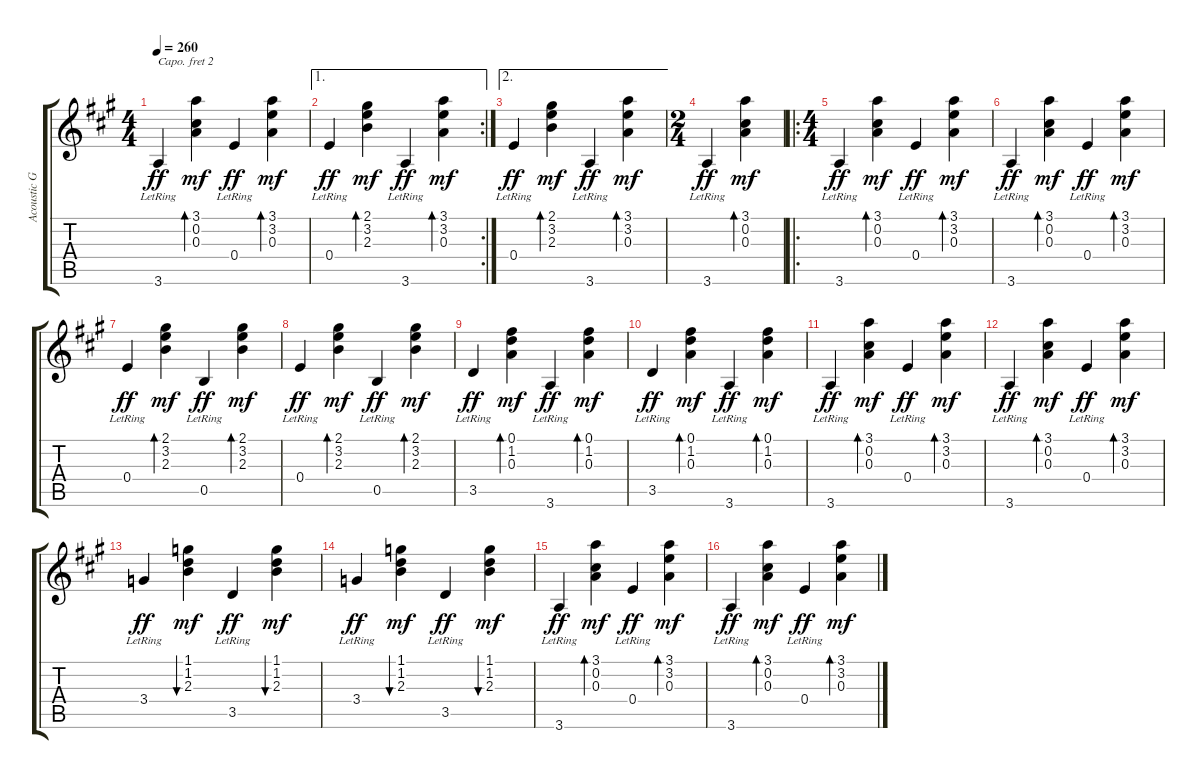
\track ("Acoustic Guitar" "Acoustic G") {instrument acousticguitarsteel}
\staff {score tabs}
\capo 2
\tuning (E4 B3 G3 D3 A2 E2) {hide}
\ts (4 4)
\tempo 260
\clef g2
\ks a
3.6{lr}.4{dy ff} (3.1 0.2 0.3).4{bd 60 dy mf} 0.4{lr}.4{dy ff} (3.1 3.2 0.3).4{bd 60 dy mf} |
\ae 1
\rc 2
0.4{lr}.4{dy ff} (2.1 3.2 2.3).4{bd 60 dy mf} 3.6{lr}.4{dy ff} (3.1 3.2 0.3).4{bd 60 dy mf} |
\ae 2
0.4{lr}.4{dy ff} (2.1 3.2 2.3).4{bd 60 dy mf} 3.6{lr}.4{dy ff} (3.1 3.2 0.3).4{bd 60 dy mf} |
\ts (2 4)
3.6{lr}.4{dy ff} (3.1 0.2 0.3).4{bd 60 dy mf} |
\ro
\ts (4 4)
3.6{lr}.4{dy ff} (3.1 0.2 0.3).4{bd 60 dy mf} 0.4{lr}.4{dy ff} (3.1 3.2 0.3).4{bd 60 dy mf} |
3.6{lr}.4{dy ff} (3.1 0.2 0.3).4{bd 60 dy mf} 0.4{lr}.4{dy ff} (3.1 3.2 0.3).4{bd 60 dy mf} |
0.4{lr}.4{dy ff} (2.1 3.2 2.3).4{bd 60 dy mf} 0.5{lr}.4{dy ff} (2.1 3.2 2.3).4{bd 60 dy mf} |
0.4{lr}.4{dy ff} (2.1 3.2 2.3).4{bd 60 dy mf} 0.5{lr}.4{dy ff} (2.1 3.2 2.3).4{bd 60 dy mf} |
3.5{lr}.4{dy ff} (0.1 1.2 0.3).4{bd 60 dy mf} 3.6{lr}.4{dy ff} (0.1 1.2 0.3).4{bd 60 dy mf} |
3.5{lr}.4{dy ff} (0.1 1.2 0.3).4{bd 60 dy mf} 3.6{lr}.4{dy ff} (0.1 1.2 0.3).4{bd 60 dy mf} |
3.6{lr}.4{dy ff} (3.1 0.2 0.3).4{bd 60 dy mf} 0.4{lr}.4{dy ff} (3.1 3.2 0.3).4{bd 60 dy mf} |
3.6{lr}.4{dy ff} (3.1 0.2 0.3).4{bd 60 dy mf} 0.4{lr}.4{dy ff} (3.1 3.2 0.3).4{bd 60 dy mf} |
3.4{lr}.4{dy ff} (1.1 1.2 2.3).4{bu 60 dy mf} 3.5{lr}.4{dy ff} (1.1 1.2 2.3).4{bu 60 dy mf} |
3.4{lr}.4{dy ff} (1.1 1.2 2.3).4{bu 60 dy mf} 3.5{lr}.4{dy ff} (1.1 1.2 2.3).4{bu 60 dy mf} |
3.6{lr}.4{dy ff} (3.1 0.2 0.3).4{bd 60 dy mf} 0.4{lr}.4{dy ff} (3.1 3.2 0.3).4{bd 60 dy mf} |
3.6{lr}.4{dy ff} (3.1 0.2 0.3).4{bd 60 dy mf} 0.4{lr}.4{dy ff} (3.1 3.2 0.3).4{bd 60 dy mf}
